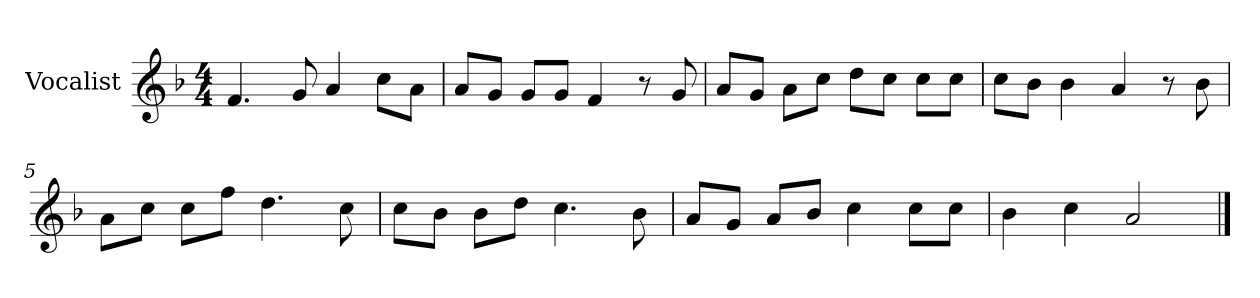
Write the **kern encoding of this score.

**kern
*part1
*staff1
*I"Vocalist
*k[b-]
*F:
*M4/4
=1
4.f
8g
4a
8ccL
8aJ
=2
8aL
8gJ
8gL
8gJ
4f
8r
8g
=3
8aL
8gJ
8aL
8ccJ
8ddL
8ccJ
8ccL
8ccJ
=4
8ccL
8b-J
4b-
4a
8r
8b-
=5
8aL
8ccJ
8ccL
8ffJ
4.dd
8cc
=6
8ccL
8b-J
8b-L
8ddJ
4.cc
8b-
=7
8aL
8gJ
8aL
8b-J
4cc
8ccL
8ccJ
=8
4b-
4cc
2a
==
*-
